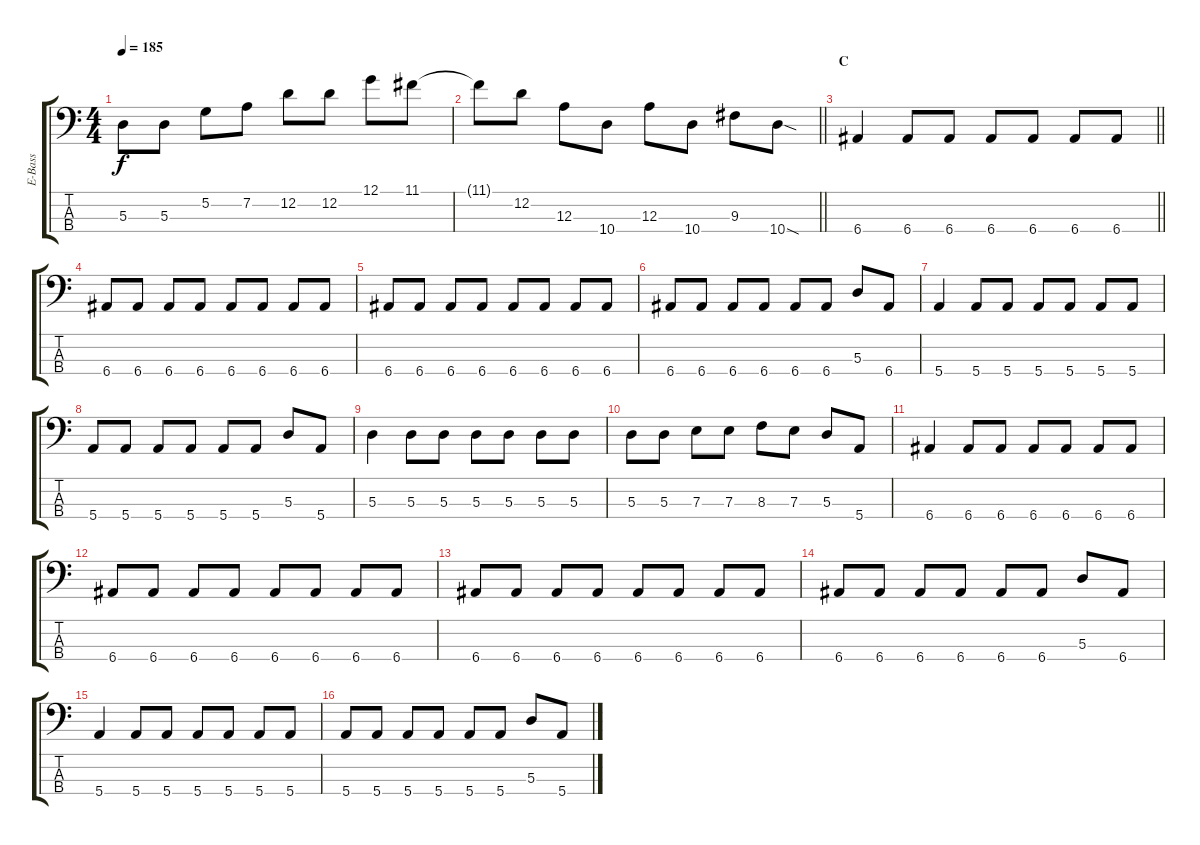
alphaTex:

\track ("E-Bass" "E-Bass") {instrument electricbassfinger}
\staff {score tabs}
\tuning (G2 D2 A1 E1) {hide}
\ts (4 4)
\tempo 185
\clef f4
\ks c
5.3.8{dy f} 5.3.8 5.2.8 7.2.8 12.2.8 12.2.8 12.1.8 11.1.8 |
\barLineRight lightlight
11.1{t}.8 12.2.8 12.3.8 10.4.8 12.3.8 10.4.8 9.3.8 10.4{sod}.8 |
\section ("" "C")
\barLineRight lightlight
6.4.4 6.4.8 6.4.8 6.4.8 6.4.8 6.4.8 6.4.8 |
6.4.8 6.4.8 6.4.8 6.4.8 6.4.8 6.4.8 6.4.8 6.4.8 |
6.4.8 6.4.8 6.4.8 6.4.8 6.4.8 6.4.8 6.4.8 6.4.8 |
6.4.8 6.4.8 6.4.8 6.4.8 6.4.8 6.4.8 5.3.8 6.4.8 |
5.4.4 5.4.8 5.4.8 5.4.8 5.4.8 5.4.8 5.4.8 |
5.4.8 5.4.8 5.4.8 5.4.8 5.4.8 5.4.8 5.3.8 5.4.8 |
5.3.4 5.3.8 5.3.8 5.3.8 5.3.8 5.3.8 5.3.8 |
5.3.8 5.3.8 7.3.8 7.3.8 8.3.8 7.3.8 5.3.8 5.4.8 |
6.4.4 6.4.8 6.4.8 6.4.8 6.4.8 6.4.8 6.4.8 |
6.4.8 6.4.8 6.4.8 6.4.8 6.4.8 6.4.8 6.4.8 6.4.8 |
6.4.8 6.4.8 6.4.8 6.4.8 6.4.8 6.4.8 6.4.8 6.4.8 |
6.4.8 6.4.8 6.4.8 6.4.8 6.4.8 6.4.8 5.3.8 6.4.8 |
5.4.4 5.4.8 5.4.8 5.4.8 5.4.8 5.4.8 5.4.8 |
5.4.8 5.4.8 5.4.8 5.4.8 5.4.8 5.4.8 5.3.8 5.4.8
